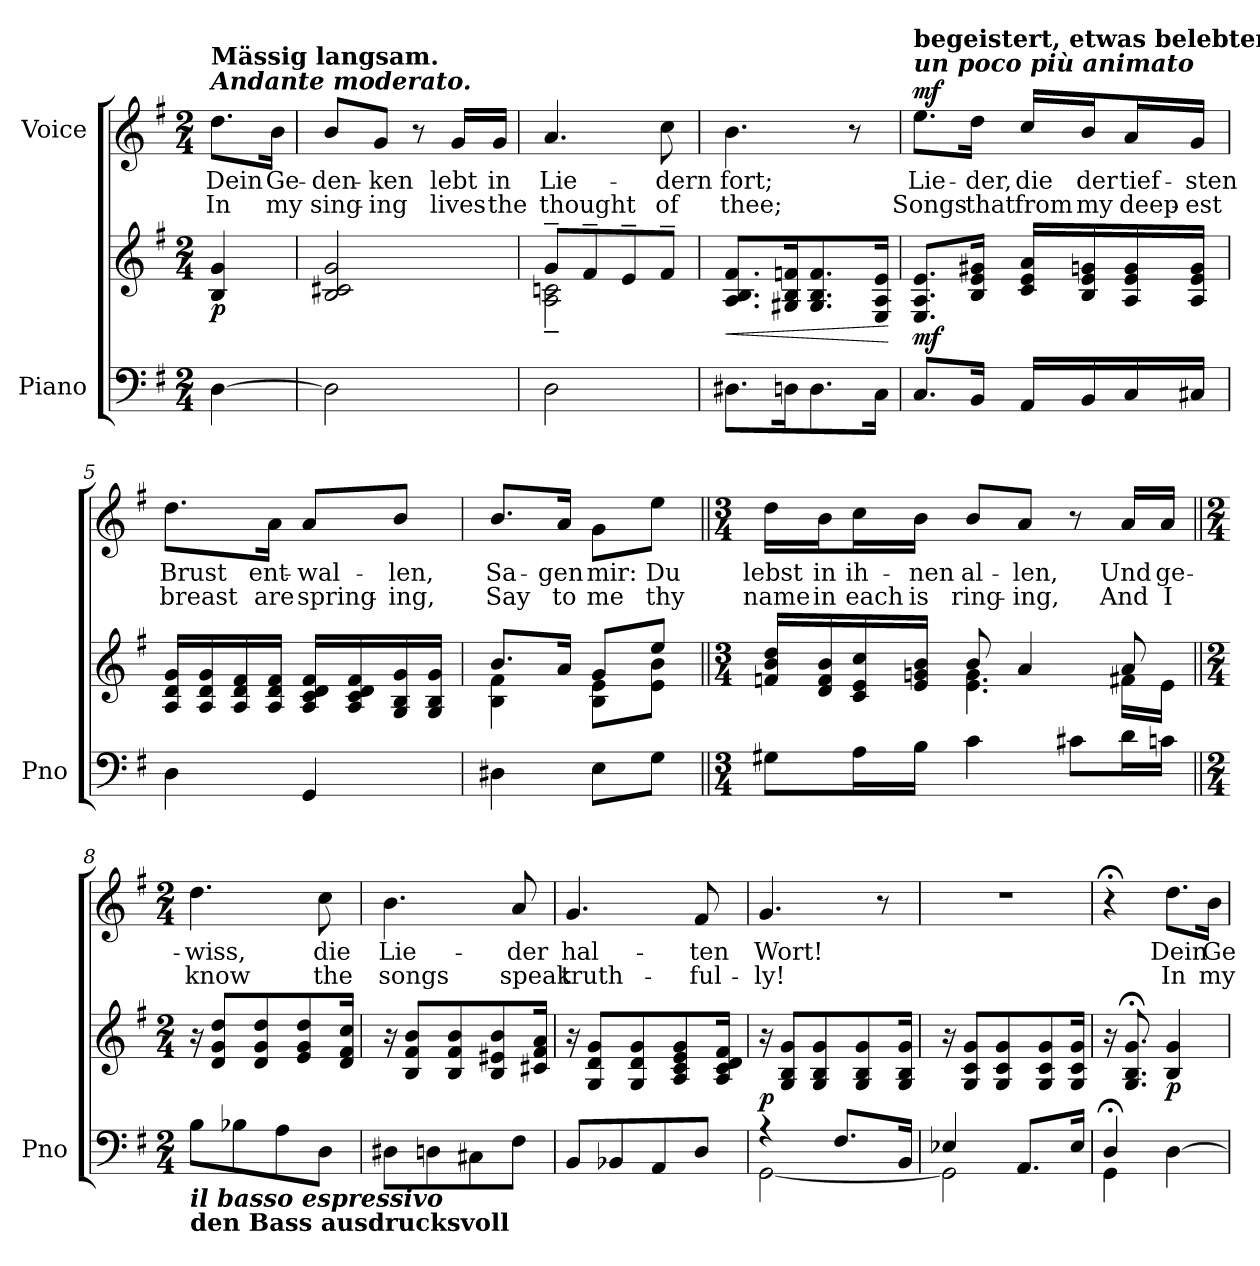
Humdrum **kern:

**kern	**kern	**dynam	**kern	**text	**text	**dynam
*part2	*part2	*part2	*part1	*part1	*part1	*part1
*staff3	*staff2	*staff2/3	*staff1	*staff1	*staff1	*staff1
*I"Piano	*	*	*I"Voice	*	*	*
*I'Pno	*	*	*	*	*	*
*clefF4	*clefG2	*	*clefG2	*	*	*
*k[f#]	*k[f#]	*	*k[f#]	*	*	*
*M2/4	*M2/4	*	*M2/4	*	*	*
=	=	=	=	=	=	=
!	!	!	!LO:TX:a:Bi:t=Andante moderato.	!	!	!
!	!	!	!LO:TX:a:B:t=Mässig langsam.	!	!	!
!	!	!LO:DY:b	!	!LO:LY:b	!LO:LY:b	!
[4D\	4B/ 4g/	p	8.dd\L	Dein	In	.
!	!	!	!	!LO:LY:b	!LO:LY:b	!
.	.	.	16b\Jk	Ge-	my	.
=1	=1	=1	=1	=1	=1	=1
!	!	!	!	!LO:LY:b	!LO:LY:b	!
2D\]	2B/ 2c#X/ 2g/	.	8b/L	-den-	sing-	.
!	!	!	!	!LO:LY:b	!LO:LY:b	!
.	.	.	8g/J	-ken	-ing	.
.	.	.	8r	.	.	.
!	!	!	!	!LO:LY:b	!LO:LY:b	!
.	.	.	16g/LL	lebt	lives	.
!	!	!	!	!LO:LY:b	!LO:LY:b	!
.	.	.	16g/JJ	in	the	.
=2	=2	=2	=2	=2	=2	=2
*	*^	*	*	*	*	*
!	!	!	!	!	!LO:LY:b	!LO:LY:b	!
2D\	8g~/L	2A\~ 2cn\~	.	4.a/	Lie-	thought	.
.	8f#~/	.	.	.	.	.	.
.	8e~/	.	.	.	.	.	.
!	!	!	!	!	!LO:LY:b	!LO:LY:b	!
.	8f#~/J	.	.	8cc\	-dern	of	.
*	*v	*v	*	*	*	*	*
=3	=3	=3	=3	=3	=3	=3
!	!	!LO:HP:b	!	!LO:LY:b	!LO:LY:b	!
8.D#X\L	8.A/ 8.B/ 8.f#/L	<	4.b\	fort;	thee;	.
16Dn\K	16G#X/ 16B/ 16fn/K	.	.	.	.	.
8.D\	8.G#/ 8.B/ 8.f/	.	.	.	.	.
.	.	.	8r	.	.	.
16C\Jk	16E/ 16A/ 16e/Jk	.	.	.	.	.
.	.	[	.	.	.	.
=4	=4	=4	=4	=4	=4	=4
!	!	!	!LO:TX:a:Bi:t=un poco più animato	!	!	!
!	!	!	!LO:TX:a:B:t=begeistert, etwas belebter	!	!	!
!	!	!LO:DY:b	!	!LO:LY:b	!LO:LY:b	!LO:DY:a
8.C/L	8.E/ 8.A/ 8.e/L	mf	8.ee\L	Lie-	Songs	mf
!	!	!	!	!LO:LY:b	!LO:LY:b	!
16BB/Jk	16B/ 16e/ 16g#X/Jk	.	16dd\Jk	-der,	that	.
!	!	!	!	!LO:LY:b	!LO:LY:b	!
16AA/LL	16c/ 16e/ 16a/LL	.	16cc/LL	die	from	.
!	!	!	!	!LO:LY:b	!LO:LY:b	!
16BB/	16B/ 16e/ 16gn/	.	16b/J	der	my	.
!	!	!	!	!LO:LY:b	!LO:LY:b	!
16C/	16A/ 16e/ 16g/	.	16a/L	tief-	deep-	.
!	!	!	!	!LO:LY:b	!LO:LY:b	!
16C#X/JJ	16A/ 16e/ 16g/JJ	.	16g/JJ	-sten	-est	.
!!LO:LB:g=z
=5	=5	=5	=5	=5	=5	=5
!	!	!	!	!LO:LY:b	!LO:LY:b	!
4D\	16A/ 16d/ 16g/LL	.	8.dd\L	Brust	breast	.
.	16A/ 16d/ 16g/	.	.	.	.	.
.	16A/ 16d/ 16f#/	.	.	.	.	.
!	!	!	!	!LO:LY:b	!LO:LY:b	!
.	16A/ 16d/ 16f#/JJ	.	16a\Jk	ent-	are	.
!	!	!	!	!LO:LY:b	!LO:LY:b	!
4GG/	16A/ 16c/ 16d/ 16f#/LL	.	8a/L	-wal-	spring-	.
.	16A/ 16c/ 16d/ 16f#/	.	.	.	.	.
!	!	!	!	!LO:LY:b	!LO:LY:b	!
.	16G/ 16B/ 16g/	.	8b/J	-len,	-ing,	.
.	16G/ 16B/ 16g/JJ	.	.	.	.	.
=6	=6	=6	=6	=6	=6	=6
*	*^	*	*	*	*	*
!	!	!	!	!	!LO:LY:b	!LO:LY:b	!
4D#X\	8.b/L	4B\ 4f#\	.	8.b/L	Sa-	Say	.
!	!	!	!	!	!LO:LY:b	!LO:LY:b	!
.	16a/Jk	.	.	16a/Jk	-gen	to	.
!	!	!	!	!	!LO:LY:b	!LO:LY:b	!
8E\L	8g/L	8B\ 8e\L	.	8g\L	mir:	me	.
!	!	!	!	!	!LO:LY:b	!LO:LY:b	!
8G\J	8ee/J	8e\ 8b\J	.	8ee\J	Du	thy	.
=7||	=7||	=7||	=7||	=7||	=7||	=7||	=7||
*M3/4	*M3/4	*	*	*M3/4	*	*	*
!	!	!	!	!	!LO:LY:b	!LO:LY:b	!
8G#X\L	16fn/ 16b/ 16dd/LL	4ryy	.	16dd\LL	lebst	name	.
!	!	!	!	!	!LO:LY:b	!LO:LY:b	!
.	16d/ 16f/ 16b/	.	.	16b\J	in	in	.
!	!	!	!	!	!LO:LY:b	!LO:LY:b	!
16A\L	16c/ 16e/ 16cc/	.	.	16cc\L	ih-	each	.
!	!	!	!	!	!LO:LY:b	!LO:LY:b	!
16B\JJ	16e/ 16gn/ 16b/JJ	.	.	16b\JJ	-nen	is	.
!	!	!	!	!	!LO:LY:b	!LO:LY:b	!
4c\	8b/	4.e\ 4.g\	.	8b/L	al-	ring-	.
!	!	!	!	!	!LO:LY:b	!LO:LY:b	!
.	4a/	.	.	8a/J	-len,	-ing,	.
8c#X\L	.	.	.	8r	.	.	.
!	!	!	!	!	!LO:LY:b	!LO:LY:b	!
16d\L	8a/	16f#X\LL	.	16a/LL	Und	And	.
!	!	!	!	!	!LO:LY:b	!LO:LY:b	!
16cn\JJ	.	16e\JJ	.	16a/JJ	ge-	I	.
*	*v	*v	*	*	*	*	*
!!LO:LB:g=z
=8||	=8||	=8||	=8||	=8||	=8||	=8||
*M2/4	*M2/4	*	*M2/4	*	*	*
*	*^	*	*	*	*	*
!LO:TX:b:Bi:t=il basso espressivo	!	!	!	!	!	!	!
!LO:TX:b:B:t=den Bass ausdrucksvoll	!	!	!	!	!	!	!
!	!	!	!	!	!LO:LY:b	!LO:LY:b	!
*	*v	*v	*	*	*	*	*
8B\L	16r	.	4.dd\	wiss,	know	.
.	8d/ 8g/ 8dd/L	.	.	.	.	.
8B-X\	.	.	.	.	.	.
.	8d/ 8g/ 8dd/	.	.	.	.	.
8A\	.	.	.	.	.	.
.	8e/ 8g/ 8dd/	.	.	.	.	.
!	!	!	!	!LO:LY:b	!LO:LY:b	!
8D\J	.	.	8cc\	die	the	.
.	16d/ 16f#/ 16cc/Jk	.	.	.	.	.
=9	=9	=9	=9	=9	=9	=9
!	!	!	!	!LO:LY:b	!LO:LY:b	!
8D#X\L	16r	.	4.b\	Lie-	songs	.
.	8B/ 8f#/ 8b/L	.	.	.	.	.
8Dn\	.	.	.	.	.	.
.	8B/ 8f#/ 8b/	.	.	.	.	.
8C#X\	.	.	.	.	.	.
.	8B/ 8e#X/ 8b/	.	.	.	.	.
!	!	!	!	!LO:LY:b	!LO:LY:b	!
8F#\J	.	.	8a/	-der	speak	.
.	16c#X/ 16f#/ 16a/Jk	.	.	.	.	.
=10	=10	=10	=10	=10	=10	=10
!	!	!	!	!LO:LY:b	!LO:LY:b	!
8BB/L	16r	.	4.g/	hal-	truth-	.
.	8G/ 8d/ 8g/L	.	.	.	.	.
8BB-X/	.	.	.	.	.	.
.	8G/ 8d/ 8g/	.	.	.	.	.
8AA/	.	.	.	.	.	.
.	8A/ 8c/ 8e/ 8g/	.	.	.	.	.
!	!	!	!	!LO:LY:b	!LO:LY:b	!
8D/J	.	.	8f#/	-ten	-ful-	.
.	16A/ 16c/ 16d/ 16f#/Jk	.	.	.	.	.
=11	=11	=11	=11	=11	=11	=11
*^	*	*	*	*	*	*
!	!	!	!LO:DY:b	!	!LO:LY:b	!LO:LY:b	!
4r	[2GG\	16r	p	4.g/	Wort!	-ly!	.
.	.	8G/ 8B/ 8g/L	.	.	.	.	.
.	.	8G/ 8B/ 8g/	.	.	.	.	.
8.F#/L	.	.	.	.	.	.	.
.	.	8G/ 8B/ 8g/	.	.	.	.	.
.	.	.	.	8r	.	.	.
16BB/Jk	.	16G/ 16B/ 16g/Jk	.	.	.	.	.
=12	=12	=12	=12	=12	=12	=12	=12
4E-X/	2GG\]	16r	.	2r	.	.	.
.	.	8G/ 8c/ 8g/L	.	.	.	.	.
.	.	8G/ 8c/ 8g/	.	.	.	.	.
8.AA/L	.	.	.	.	.	.	.
.	.	8G/ 8c/ 8g/	.	.	.	.	.
16E-/Jk	.	16G/ 16c/ 16g/Jk	.	.	.	.	.
!!LO:LB:g=z
=13	=13	=13	=13	=13	=13	=13	=13
4D;</	4GG\	16r	.	4r;<	.	.	.
.	.	8.G/;< 8.B/;< 8.g/;<	.	.	.	.	.
!	!	!	!LO:DY:b	!	!LO:LY:b	!LO:LY:b	!
[4D\	4ryy	4B/ 4g/	p	8.dd\L	Dein	In	.
!	!	!	!	!	!LO:LY:b	!LO:LY:b	!
.	.	.	.	16b\Jk	Ge-	my	.
*v	*v	*	*	*	*	*	*
=	=	=	=	=	=	=
*-	*-	*-	*-	*-	*-	*-
